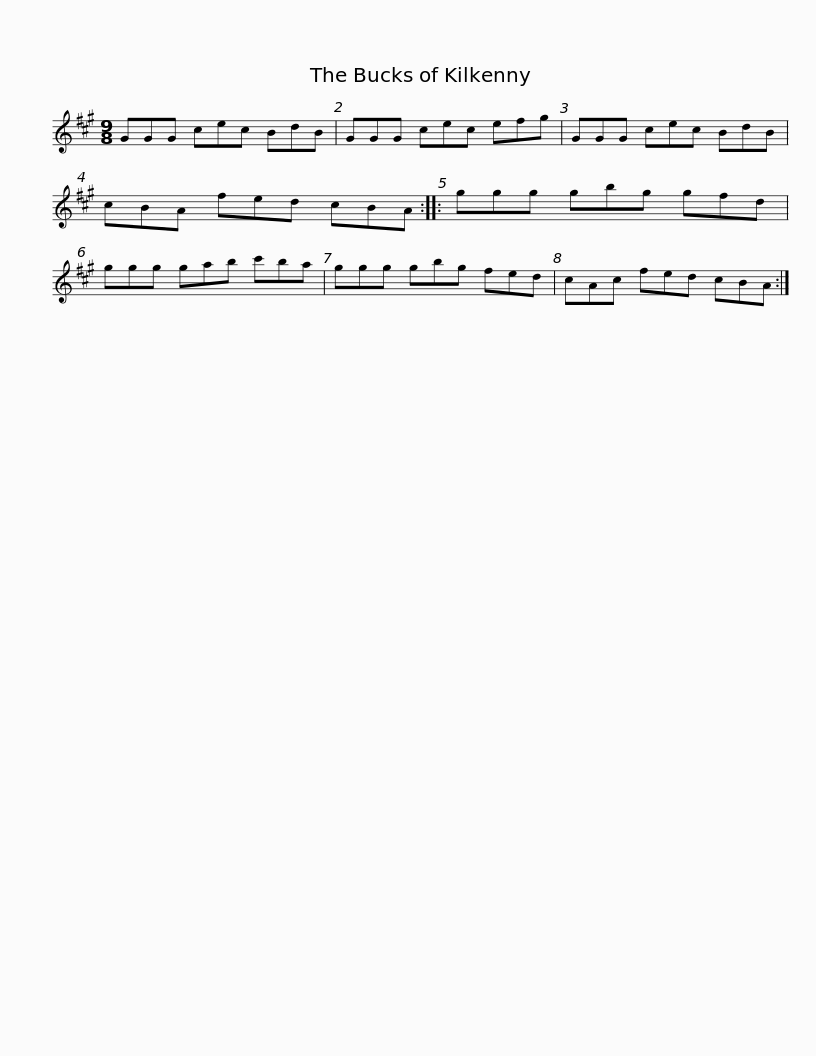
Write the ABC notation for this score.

X:1
L:1/8
M:9/8
I:linebreak $
K:A
V:1 treble
V:1
 GGG cec BdB | GGG cec efg | GGG cec BdB | cBA fed cBA ::$ ggg gbg gfd | %5
 ggg gab c'ba | ggg gbg fed | cAc fed cBA :| %8
